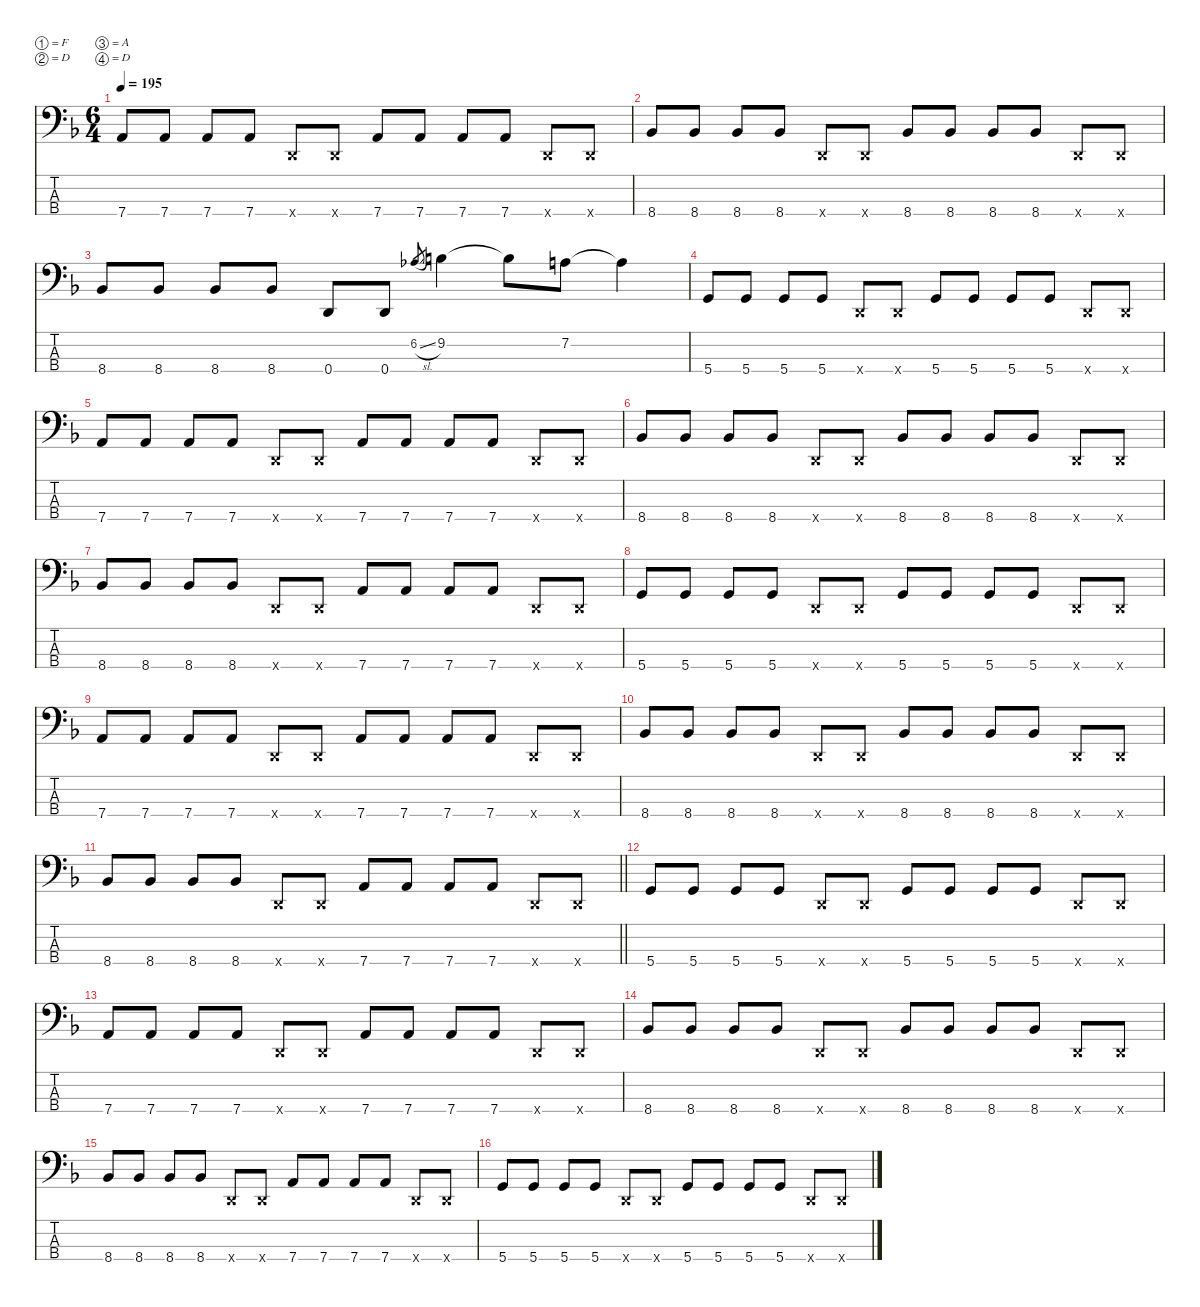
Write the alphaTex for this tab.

\defaultSystemsLayout 4
\hideDynamics
\bracketExtendMode nobrackets
\singleTrackTrackNamePolicy hidden
\multiTrackTrackNamePolicy hidden
\firstSystemTrackNameMode fullname
\firstSystemTrackNameOrientation horizontal
\otherSystemsTrackNameOrientation horizontal
\track ("Bass" "el.bs.") {defaultSystemsLayout 4 instrument electricbassfinger}
\staff {score tabs}
\tuning (F2 D2 A1 D1)
\ts (6 4)
\tempo 195
\clef f4
\ks dminor
7.4{acc forcenatural}.8{dy f beam Up} 7.4{acc forcenatural}.8{beam Up} 7.4{acc forcenatural}.8{beam Up} 7.4{acc forcenatural}.8{beam Up} 0.4{x acc forcenatural}.8{beam Up} 0.4{x acc forcenatural}.8{beam Up} 7.4{acc forcenatural}.8{beam Up} 7.4{acc forcenatural}.8{beam Up} 7.4{acc forcenatural}.8{beam Up} 7.4{acc forcenatural}.8{beam Up} 0.4{x acc forcenatural}.8{beam Up} 0.4{x acc forcenatural}.8{beam Up} |
8.4{acc b}.8{beam Up} 8.4{acc b}.8{beam Up} 8.4{acc b}.8{beam Up} 8.4{acc b}.8{beam Up} 0.4{x acc forcenatural}.8{beam Up} 0.4{x acc forcenatural}.8{beam Up} 8.4{acc b}.8{beam Up} 8.4{acc b}.8{beam Up} 8.4{acc b}.8{beam Up} 8.4{acc b}.8{beam Up} 0.4{x acc forcenatural}.8{beam Up} 0.4{x acc forcenatural}.8{beam Up} |
8.4{acc b}.8{beam Up} 8.4{acc b}.8{beam Up} 8.4{acc b}.8{beam Up} 8.4{acc b}.8{beam Up} 0.4{acc forcenatural}.8{beam Up} 0.4{acc forcenatural}.8{beam Up} 6.2{sl acc b}.8{gr dy mf beam Up} 9.2{acc forcenatural}.4{dy f beam Down} 9.2{t acc forcenatural}.8{beam Down} 7.2{acc forcenatural}.8{beam Down} 7.2{t acc forcenatural}.4{beam Down} |
5.4{acc forcenatural}.8{beam Up} 5.4{acc forcenatural}.8{beam Up} 5.4{acc forcenatural}.8{beam Up} 5.4{acc forcenatural}.8{beam Up} 0.4{x acc forcenatural}.8{beam Up} 0.4{x acc forcenatural}.8{beam Up} 5.4{acc forcenatural}.8{beam Up} 5.4{acc forcenatural}.8{beam Up} 5.4{acc forcenatural}.8{beam Up} 5.4{acc forcenatural}.8{beam Up} 0.4{x acc forcenatural}.8{beam Up} 0.4{x acc forcenatural}.8{beam Up} |
7.4{acc forcenatural}.8{beam Up} 7.4{acc forcenatural}.8{beam Up} 7.4{acc forcenatural}.8{beam Up} 7.4{acc forcenatural}.8{beam Up} 0.4{x acc forcenatural}.8{beam Up} 0.4{x acc forcenatural}.8{beam Up} 7.4{acc forcenatural}.8{beam Up} 7.4{acc forcenatural}.8{beam Up} 7.4{acc forcenatural}.8{beam Up} 7.4{acc forcenatural}.8{beam Up} 0.4{x acc forcenatural}.8{beam Up} 0.4{x acc forcenatural}.8{beam Up} |
8.4{acc b}.8{beam Up} 8.4{acc b}.8{beam Up} 8.4{acc b}.8{beam Up} 8.4{acc b}.8{beam Up} 0.4{x acc forcenatural}.8{beam Up} 0.4{x acc forcenatural}.8{beam Up} 8.4{acc b}.8{beam Up} 8.4{acc b}.8{beam Up} 8.4{acc b}.8{beam Up} 8.4{acc b}.8{beam Up} 0.4{x acc forcenatural}.8{beam Up} 0.4{x acc forcenatural}.8{beam Up} |
8.4{acc b}.8{beam Up} 8.4{acc b}.8{beam Up} 8.4{acc b}.8{beam Up} 8.4{acc b}.8{beam Up} 0.4{x acc forcenatural}.8{beam Up} 0.4{x acc forcenatural}.8{beam Up} 7.4{acc forcenatural}.8{beam Up} 7.4{acc forcenatural}.8{beam Up} 7.4{acc forcenatural}.8{beam Up} 7.4{acc forcenatural}.8{beam Up} 0.4{x acc forcenatural}.8{beam Up} 0.4{x acc forcenatural}.8{beam Up} |
5.4{acc forcenatural}.8{beam Up} 5.4{acc forcenatural}.8{beam Up} 5.4{acc forcenatural}.8{beam Up} 5.4{acc forcenatural}.8{beam Up} 0.4{x acc forcenatural}.8{beam Up} 0.4{x acc forcenatural}.8{beam Up} 5.4{acc forcenatural}.8{beam Up} 5.4{acc forcenatural}.8{beam Up} 5.4{acc forcenatural}.8{beam Up} 5.4{acc forcenatural}.8{beam Up} 0.4{x acc forcenatural}.8{beam Up} 0.4{x acc forcenatural}.8{beam Up} |
7.4{acc forcenatural}.8{beam Up} 7.4{acc forcenatural}.8{beam Up} 7.4{acc forcenatural}.8{beam Up} 7.4{acc forcenatural}.8{beam Up} 0.4{x acc forcenatural}.8{beam Up} 0.4{x acc forcenatural}.8{beam Up} 7.4{acc forcenatural}.8{beam Up} 7.4{acc forcenatural}.8{beam Up} 7.4{acc forcenatural}.8{beam Up} 7.4{acc forcenatural}.8{beam Up} 0.4{x acc forcenatural}.8{beam Up} 0.4{x acc forcenatural}.8{beam Up} |
8.4{acc b}.8{beam Up} 8.4{acc b}.8{beam Up} 8.4{acc b}.8{beam Up} 8.4{acc b}.8{beam Up} 0.4{x acc forcenatural}.8{beam Up} 0.4{x acc forcenatural}.8{beam Up} 8.4{acc b}.8{beam Up} 8.4{acc b}.8{beam Up} 8.4{acc b}.8{beam Up} 8.4{acc b}.8{beam Up} 0.4{x acc forcenatural}.8{beam Up} 0.4{x acc forcenatural}.8{beam Up} |
\barLineRight lightlight
8.4{acc b}.8{beam Up} 8.4{acc b}.8{beam Up} 8.4{acc b}.8{beam Up} 8.4{acc b}.8{beam Up} 0.4{x acc forcenatural}.8{beam Up} 0.4{x acc forcenatural}.8{beam Up} 7.4{acc forcenatural}.8{beam Up} 7.4{acc forcenatural}.8{beam Up} 7.4{acc forcenatural}.8{beam Up} 7.4{acc forcenatural}.8{beam Up} 0.4{x acc forcenatural}.8{beam Up} 0.4{x acc forcenatural}.8{beam Up} |
5.4{acc forcenatural}.8{beam Up} 5.4{acc forcenatural}.8{beam Up} 5.4{acc forcenatural}.8{beam Up} 5.4{acc forcenatural}.8{beam Up} 0.4{x acc forcenatural}.8{beam Up} 0.4{x acc forcenatural}.8{beam Up} 5.4{acc forcenatural}.8{beam Up} 5.4{acc forcenatural}.8{beam Up} 5.4{acc forcenatural}.8{beam Up} 5.4{acc forcenatural}.8{beam Up} 0.4{x acc forcenatural}.8{beam Up} 0.4{x acc forcenatural}.8{beam Up} |
7.4{acc forcenatural}.8{beam Up} 7.4{acc forcenatural}.8{beam Up} 7.4{acc forcenatural}.8{beam Up} 7.4{acc forcenatural}.8{beam Up} 0.4{x acc forcenatural}.8{beam Up} 0.4{x acc forcenatural}.8{beam Up} 7.4{acc forcenatural}.8{beam Up} 7.4{acc forcenatural}.8{beam Up} 7.4{acc forcenatural}.8{beam Up} 7.4{acc forcenatural}.8{beam Up} 0.4{x acc forcenatural}.8{beam Up} 0.4{x acc forcenatural}.8{beam Up} |
8.4{acc b}.8{beam Up} 8.4{acc b}.8{beam Up} 8.4{acc b}.8{beam Up} 8.4{acc b}.8{beam Up} 0.4{x acc forcenatural}.8{beam Up} 0.4{x acc forcenatural}.8{beam Up} 8.4{acc b}.8{beam Up} 8.4{acc b}.8{beam Up} 8.4{acc b}.8{beam Up} 8.4{acc b}.8{beam Up} 0.4{x acc forcenatural}.8{beam Up} 0.4{x acc forcenatural}.8{beam Up} |
8.4{acc b}.8{beam Up} 8.4{acc b}.8{beam Up} 8.4{acc b}.8{beam Up} 8.4{acc b}.8{beam Up} 0.4{x acc forcenatural}.8{beam Up} 0.4{x acc forcenatural}.8{beam Up} 7.4{acc forcenatural}.8{beam Up} 7.4{acc forcenatural}.8{beam Up} 7.4{acc forcenatural}.8{beam Up} 7.4{acc forcenatural}.8{beam Up} 0.4{x acc forcenatural}.8{beam Up} 0.4{x acc forcenatural}.8{beam Up} |
5.4{acc forcenatural}.8{beam Up} 5.4{acc forcenatural}.8{beam Up} 5.4{acc forcenatural}.8{beam Up} 5.4{acc forcenatural}.8{beam Up} 0.4{x acc forcenatural}.8{beam Up} 0.4{x acc forcenatural}.8{beam Up} 5.4{acc forcenatural}.8{beam Up} 5.4{acc forcenatural}.8{beam Up} 5.4{acc forcenatural}.8{beam Up} 5.4{acc forcenatural}.8{beam Up} 0.4{x acc forcenatural}.8{beam Up} 0.4{x acc forcenatural}.8{beam Up}
